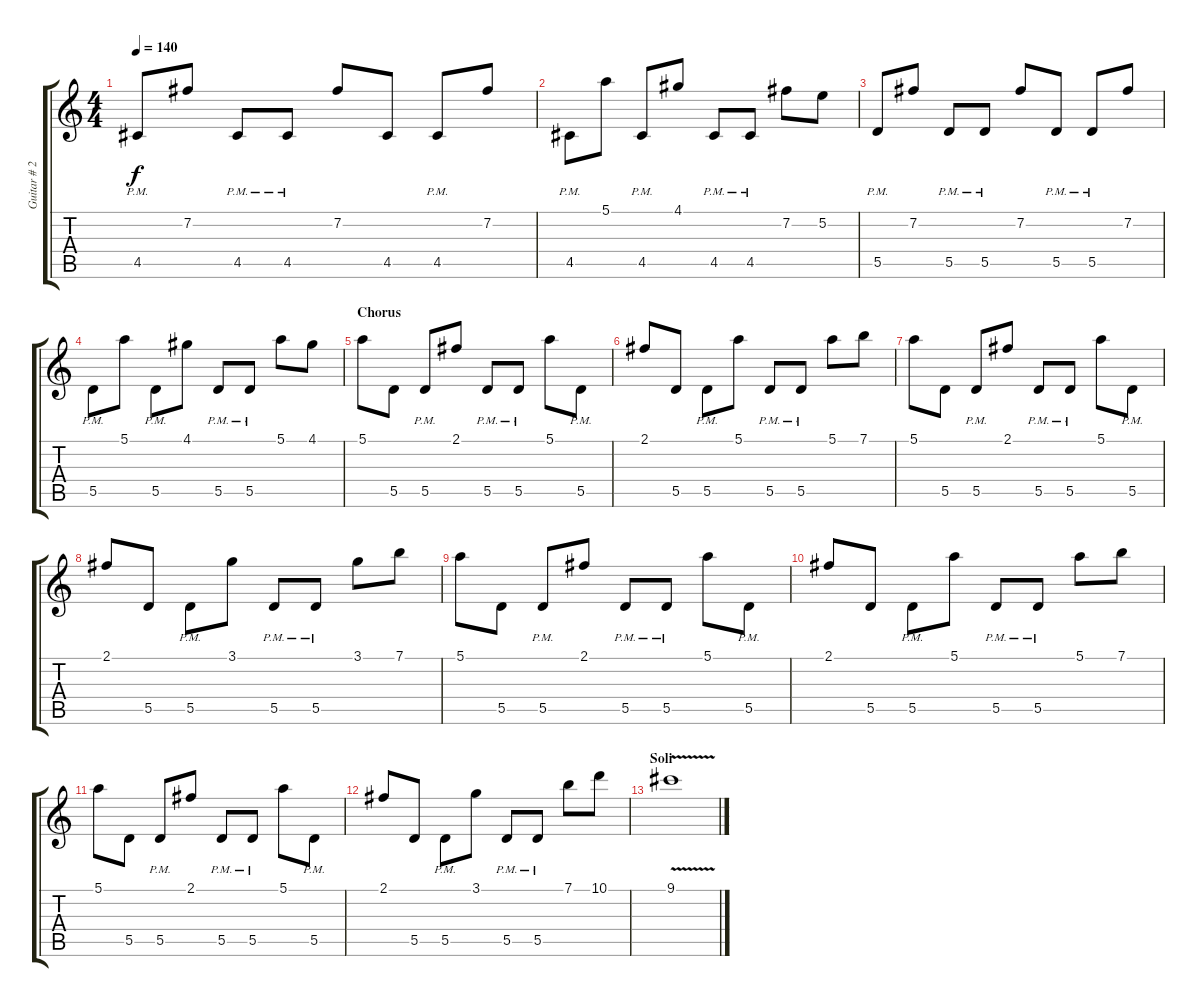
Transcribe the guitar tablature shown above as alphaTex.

\track ("Guitar # 2 - Lead Guitar" "Guitar # 2") {instrument distortionguitar}
\staff {score tabs}
\tuning (E4 B3 G3 D3 A2 E2) {hide}
\ts (4 4)
\tempo 140
\clef g2
\ks c
4.5{pm}.8{dy f} 7.2.8 4.5{pm}.8 4.5{pm}.8 7.2.8 4.5.8 4.5{pm}.8 7.2.8 |
4.5{pm}.8 5.1.8 4.5{pm}.8 4.1.8 4.5{pm}.8 4.5{pm}.8 7.2.8 5.2.8 |
5.5{pm}.8 7.2.8 5.5{pm}.8 5.5{pm}.8 7.2.8 5.5{pm}.8 5.5{pm}.8 7.2.8 |
5.5{pm}.8 5.1.8 5.5{pm}.8 4.1.8 5.5{pm}.8 5.5{pm}.8 5.1.8 4.1.8 |
\section ("" "Chorus")
5.1.8 5.5.8 5.5{pm}.8 2.1.8 5.5{pm}.8 5.5{pm}.8 5.1.8 5.5{pm}.8 |
2.1.8 5.5.8 5.5{pm}.8 5.1.8 5.5{pm}.8 5.5{pm}.8 5.1.8 7.1.8 |
5.1.8 5.5.8 5.5{pm}.8 2.1.8 5.5{pm}.8 5.5{pm}.8 5.1.8 5.5{pm}.8 |
2.1.8 5.5.8 5.5{pm}.8 3.1.8 5.5{pm}.8 5.5{pm}.8 3.1.8 7.1.8 |
5.1.8 5.5.8 5.5{pm}.8 2.1.8 5.5{pm}.8 5.5{pm}.8 5.1.8 5.5{pm}.8 |
2.1.8 5.5.8 5.5{pm}.8 5.1.8 5.5{pm}.8 5.5{pm}.8 5.1.8 7.1.8 |
5.1.8 5.5.8 5.5{pm}.8 2.1.8 5.5{pm}.8 5.5{pm}.8 5.1.8 5.5{pm}.8 |
2.1.8 5.5.8 5.5{pm}.8 3.1.8 5.5{pm}.8 5.5{pm}.8 7.1.8 10.1.8 |
\section ("" "Soli")
9.1{v}.1
